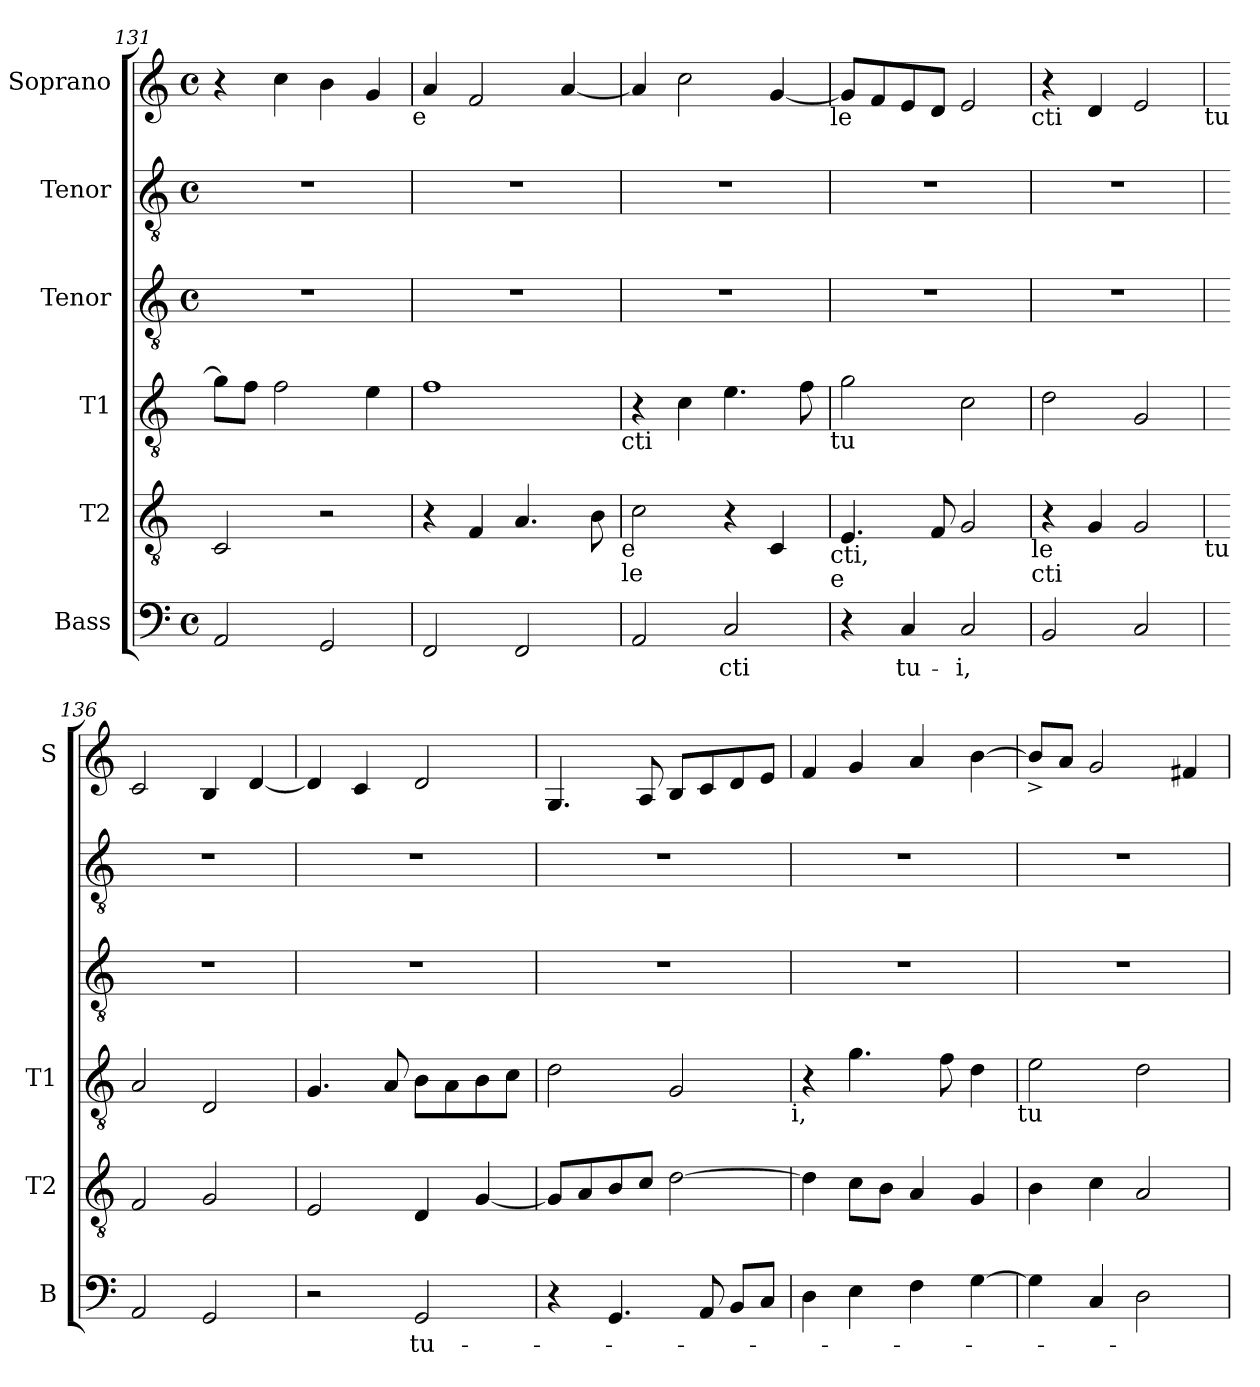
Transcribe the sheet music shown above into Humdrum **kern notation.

**kern	**text	**kern	**kern	**kern	**kern	**kern
*part6	*part6	*part5	*part4	*part3	*part2	*part1
*staff6	*staff6	*staff5	*staff4	*staff3	*staff2	*staff1
*I"Bass	*	*I"T2	*I"T1	*I"Tenor	*I"Tenor	*I"Soprano
*I'B	*	*I'T2	*I'T1	*	*	*I'S
*clefF4	*	*clefGv2	*clefGv2	*clefGv2	*clefGv2	*clefG2
*k[]	*	*k[]	*k[]	*k[]	*k[]	*k[]
*C:	*	*C:	*C:	*C:	*C:	*C:
*M4/4	*	*	*	*M4/4	*M4/4	*M4/4
*met(c)	*	*	*	*met(c)	*met(c)	*met(c)
=131	=131	=131	=131	=131	=131	=131
2AA/	.	2C/	8g\L]	1r	1r	4r
.	.	.	8f\J	.	.	.
.	.	.	2f\	.	.	4cc\
2GG/	.	2r	.	.	.	4b\
.	.	.	4e\	.	.	4g/
!	!	!	!	!	!	!LO:TX:b:t=e
=132	=132	=132	=132	=132	=132	=132
2FF/	.	4r	1f	1r	1r	4a/
.	.	4F/	.	.	.	2f/
2FF/	.	4.A/	.	.	.	.
.	.	.	.	.	.	[<4a/
.	.	8B\	.	.	.	.
!	!	!	!LO:TX:b:t=cti	!	!	!
!	!	!LO:TX:b:t=e	!	!	!	!
!	!	!LO:TX:b:t=le	!	!	!	!
=133	=133	=133	=133	=133	=133	=133
2AA/	.	2c\	4r	1r	1r	4a/]
.	.	.	4c\	.	.	2cc\
!	!LO:LY:b	!	!	!	!	!
2C/	-cti	4r	4.e\	.	.	.
.	.	4C/	.	.	.	[<4g/
.	.	.	8f\	.	.	.
!	!	!	!	!	!	!LO:TX:b:t=le
!	!	!	!LO:TX:b:t=tu	!	!	!
!	!	!LO:TX:b:t=cti,	!	!	!	!
!	!	!LO:TX:b:t=e	!	!	!	!
=134	=134	=134	=134	=134	=134	=134
4r	.	4.E/	2g\	1r	1r	8g/L]
.	.	.	.	.	.	8f/
!	!LO:LY:b	!	!	!	!	!
4C/	tu-	.	.	.	.	8e/
.	.	8F/	.	.	.	8d/J
!	!LO:LY:b	!	!	!	!	!
2C/	-i,	2G/	2c\	.	.	2e/
!	!	!	!	!	!	!LO:TX:b:t=cti
!	!	!LO:TX:b:t=le	!	!	!	!
!	!	!LO:TX:b:t=cti	!	!	!	!
=135	=135	=135	=135	=135	=135	=135
2BB/	.	4r	2d\	1r	1r	4r
.	.	4G/	.	.	.	4d/
2C/	.	2G/	2G/	.	.	2e/
!	!	!	!	!	!	!LO:TX:b:t=tu
!	!	!LO:TX:b:t=tu	!	!	!	!
!!LO:LB:g=z
=136	=136	=136	=136	=136	=136	=136
2AA/	.	2F/	2A/	1r	1r	2c/
2GG/	.	2G/	2D/	.	.	4B/
.	.	.	.	.	.	[<4d/
=137	=137	=137	=137	=137	=137	=137
2r	.	2E/	4.G/	1r	1r	4d/]
.	.	.	.	.	.	4c/
.	.	.	8A/	.	.	.
!	!LO:LY:b	!	!	!	!	!
2GG/	tu-	4D/	8B\L	.	.	2d/
.	.	.	8A\	.	.	.
.	.	[<4G/	8B\	.	.	.
.	.	.	8c\J	.	.	.
=138	=138	=138	=138	=138	=138	=138
4r	.	8G/L]	2d\	1r	1r	4.G/
.	.	8A/	.	.	.	.
4.GG/	.	8B/	.	.	.	.
.	.	8c/J	.	.	.	8A/
.	.	[>2d\	2G/	.	.	8B/L
8AA/	.	.	.	.	.	8c/
8BB/L	.	.	.	.	.	8d/
8C/J	.	.	.	.	.	8e/J
!	!	!	!LO:TX:b:t=i,	!	!	!
=139	=139	=139	=139	=139	=139	=139
4D\	.	4d\]	4r	1r	1r	4f/
4E\	.	8c\L	4.g\	.	.	4g/
.	.	8B\J	.	.	.	.
4F\	.	4A/	.	.	.	4a/
.	.	.	8f\	.	.	.
[>4G\	.	4G/	4d\	.	.	[>4b\
!	!	!	!LO:TX:b:t=tu	!	!	!
=140	=140	=140	=140	=140	=140	=140
4G\]	.	4B\	2e\	1r	1r	8b^</L]
.	.	.	.	.	.	8a/J
4C/	.	4c\	.	.	.	2g/
2D\	.	2A/	2d\	.	.	.
.	.	.	.	.	.	4f#/
=	=	=	=	=	=	=
*-	*-	*-	*-	*-	*-	*-
